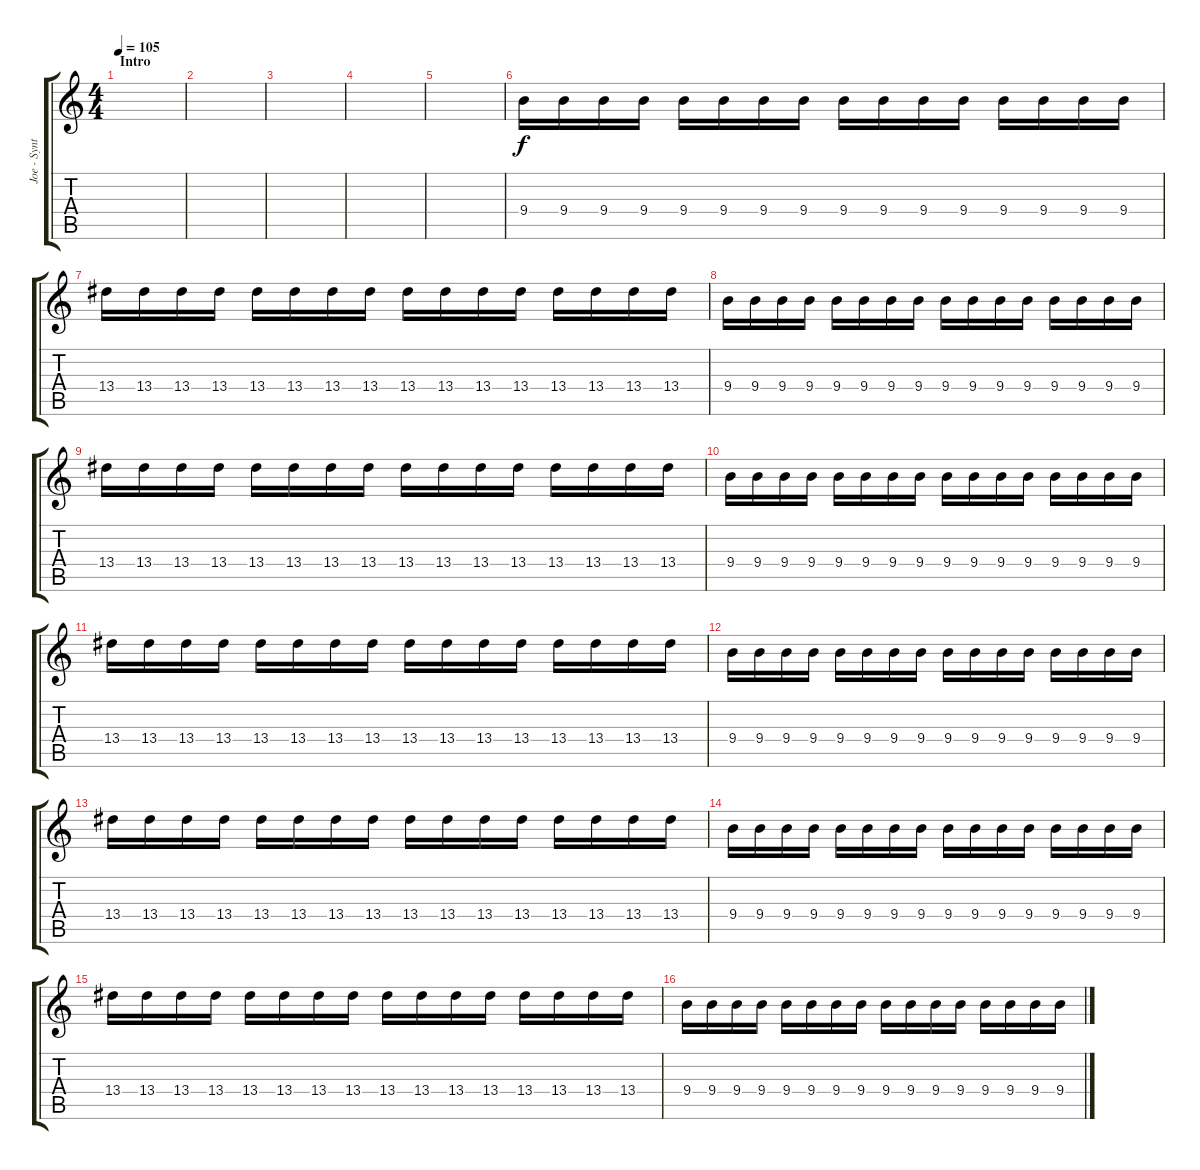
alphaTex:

\track ("Joe - Synth II" "Joe - Synt") {instrument electricguitarjazz}
\staff {score tabs}
\tuning (E4 B3 G3 D3 A2 E2) {hide}
\ts (4 4)
\section ("" "Intro")
\tempo 105
\clef g2
\ks c
|
|
|
|
|
9.4.16 9.4.16 9.4.16 9.4.16 9.4.16 9.4.16 9.4.16 9.4.16 9.4.16 9.4.16 9.4.16 9.4.16 9.4.16 9.4.16 9.4.16 9.4.16 |
13.4.16 13.4.16 13.4.16 13.4.16 13.4.16 13.4.16 13.4.16 13.4.16 13.4.16 13.4.16 13.4.16 13.4.16 13.4.16 13.4.16 13.4.16 13.4.16 |
9.4.16 9.4.16 9.4.16 9.4.16 9.4.16 9.4.16 9.4.16 9.4.16 9.4.16 9.4.16 9.4.16 9.4.16 9.4.16 9.4.16 9.4.16 9.4.16 |
13.4.16 13.4.16 13.4.16 13.4.16 13.4.16 13.4.16 13.4.16 13.4.16 13.4.16 13.4.16 13.4.16 13.4.16 13.4.16 13.4.16 13.4.16 13.4.16 |
9.4.16 9.4.16 9.4.16 9.4.16 9.4.16 9.4.16 9.4.16 9.4.16 9.4.16 9.4.16 9.4.16 9.4.16 9.4.16 9.4.16 9.4.16 9.4.16 |
13.4.16 13.4.16 13.4.16 13.4.16 13.4.16 13.4.16 13.4.16 13.4.16 13.4.16 13.4.16 13.4.16 13.4.16 13.4.16 13.4.16 13.4.16 13.4.16 |
9.4.16 9.4.16 9.4.16 9.4.16 9.4.16 9.4.16 9.4.16 9.4.16 9.4.16 9.4.16 9.4.16 9.4.16 9.4.16 9.4.16 9.4.16 9.4.16 |
13.4.16 13.4.16 13.4.16 13.4.16 13.4.16 13.4.16 13.4.16 13.4.16 13.4.16 13.4.16 13.4.16 13.4.16 13.4.16 13.4.16 13.4.16 13.4.16 |
9.4.16 9.4.16 9.4.16 9.4.16 9.4.16 9.4.16 9.4.16 9.4.16 9.4.16 9.4.16 9.4.16 9.4.16 9.4.16 9.4.16 9.4.16 9.4.16 |
13.4.16 13.4.16 13.4.16 13.4.16 13.4.16 13.4.16 13.4.16 13.4.16 13.4.16 13.4.16 13.4.16 13.4.16 13.4.16 13.4.16 13.4.16 13.4.16 |
9.4.16 9.4.16 9.4.16 9.4.16 9.4.16 9.4.16 9.4.16 9.4.16 9.4.16 9.4.16 9.4.16 9.4.16 9.4.16 9.4.16 9.4.16 9.4.16
